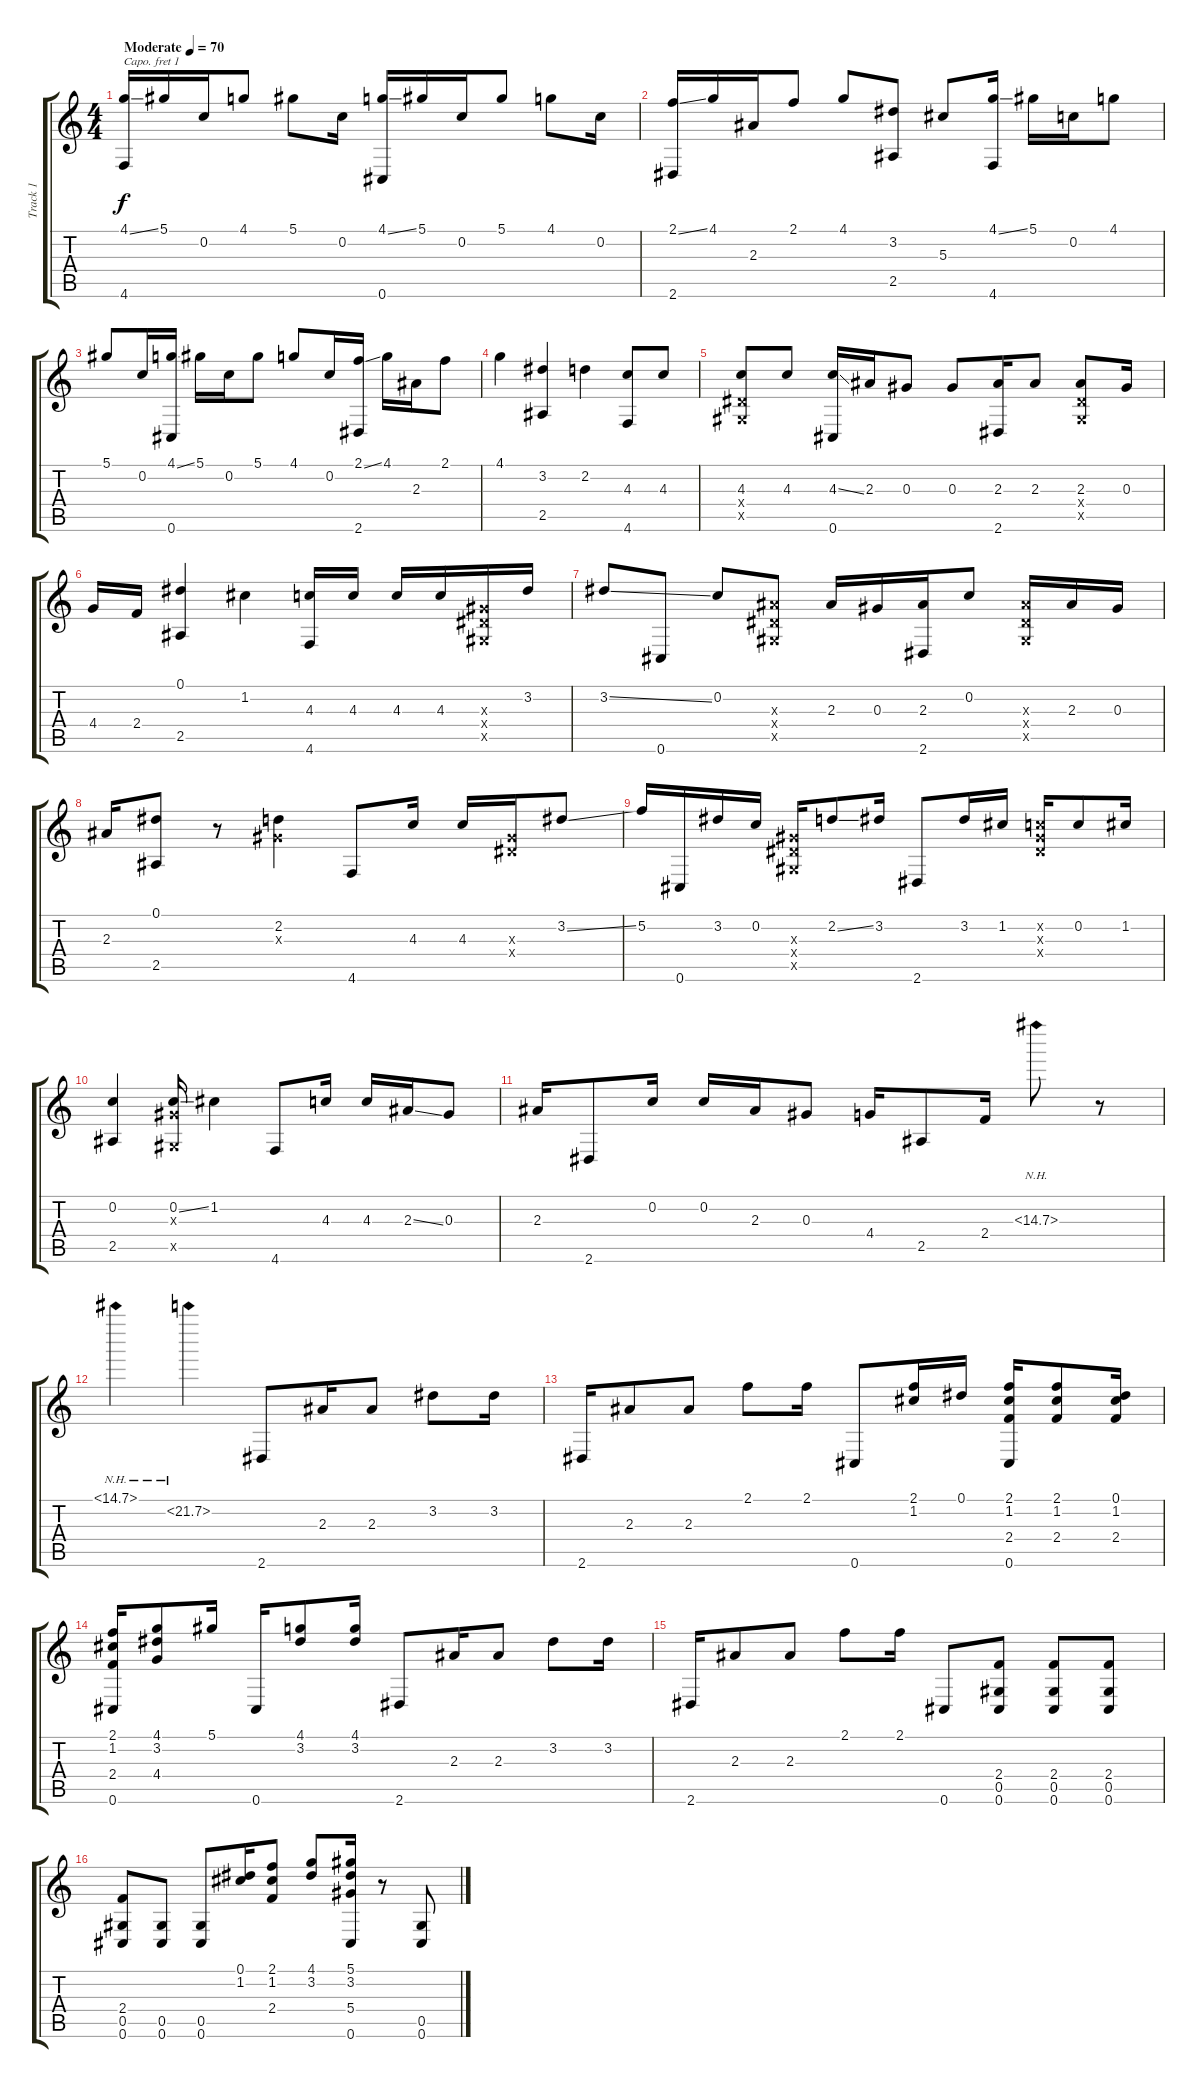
\track ("Track 1" "Track 1") {instrument acousticguitarsteel}
\staff {score tabs}
\capo 1
\tuning (D4 B3 G3 D3 G2 C2) {hide}
\ts (4 4)
\tempo (70 "Moderate")
\clef g2
\ks c
(4.1{ss} 4.6).16{dy f instrument acousticguitarsteel} 5.1.16 0.2.16 4.1.8 5.1.8 0.2.16 (4.1{ss} 0.6).16 5.1.16 0.2.16 5.1.8 4.1.8 0.2.16 |
(2.1{ss} 2.6).16 4.1.16 2.3.16 2.1.8 4.1.8 (3.2 2.5).8 5.3.8 (4.1{ss} 4.6).16 5.1.16 0.2.16 4.1.8 |
5.1.8 0.2.16 (4.1{ss} 0.6).16 5.1.16 0.2.16 5.1.8 4.1.8 0.2.16 (2.1{ss} 2.6).16 4.1.16 2.3.16 2.1.8 |
4.1.4 (3.2 2.5).4 2.2.4 (4.3 4.6).8 4.3.8 |
(4.3 0.4{x} 0.5{x}).8 4.3.8 (4.3{ss} 0.6).16 2.3.16 0.3.8 0.3.8 (2.3 2.6).16 2.3.8 (2.3 0.4{x} 0.5{x}).8 0.3.16 |
4.4.16 2.4.16 (0.1 2.5).4 1.2.4 (4.3 4.6).16 4.3.16 4.3.16 4.3.16 (0.3{x} 0.4{x} 0.5{x}).16 3.2.16 |
3.2{ss}.8 0.6.8 0.2.8 (2.3{x} 0.4{x} 0.5{x}).8 2.3.16 0.3.16 (2.3 2.6).16 0.2.8 (2.3{x} 0.4{x} 0.5{x}).16 2.3.16 0.3.16 |
2.3.16 (0.1 2.5).8 r.8 (2.2 0.3{x}).4 4.6.8 4.3.16 4.3.16 (0.3{x} 0.4{x}).16 3.2{ss}.8 |
5.2.16 0.6.16 3.2.16 0.2.16 (0.3{x} 0.4{x} 0.5{x}).16 2.2{ss}.8 3.2.16 2.6.8 3.2.16 1.2.16 (0.2{x} 0.3{x} 0.4{x}).16 0.2.8 1.2.16 |
(0.2 2.5).4 (0.2{ss} 0.3{x} 0.5{x}).16 1.2.4 4.6.8 4.3.16 4.3.16 2.3{ss}.16 0.3.8 |
2.3.16 2.6.8 0.2.16 0.2.16 2.3.16 0.3.8 4.4.16 2.5.8 2.4.16 14.3{nh}.8 r.8 |
14.1{nh}.4 22.2{nh}.4 2.6.8 2.3.16 2.3.8 3.2.8 3.2.16 |
2.6.16 2.3.8 2.3.8 2.1.8 2.1.16 0.6.8 (2.1 1.2).16 0.1.16 (2.1 1.2 2.4 0.6).16 (2.1 1.2 2.4).8 (0.1 1.2 2.4).16 |
(2.1 1.2 2.4 0.6).16 (4.1 3.2 4.4).8 5.1.16 0.6.16 (4.1 3.2).8 (4.1 3.2).16 2.6.8 2.3.16 2.3.8 3.2.8 3.2.16 |
2.6.16 2.3.8 2.3.8 2.1.8 2.1.16 0.6.8 (2.4 0.5 0.6).8 (2.4 0.5 0.6).8 (2.4 0.5 0.6).8 |
(2.4 0.5 0.6).8 (0.5 0.6).8 (0.5 0.6).8 (0.1 1.2).16 (2.1 1.2 2.4).8 (4.1 3.2).8 (5.1 3.2 5.4 0.6).16 r.8 (0.5 0.6).8
